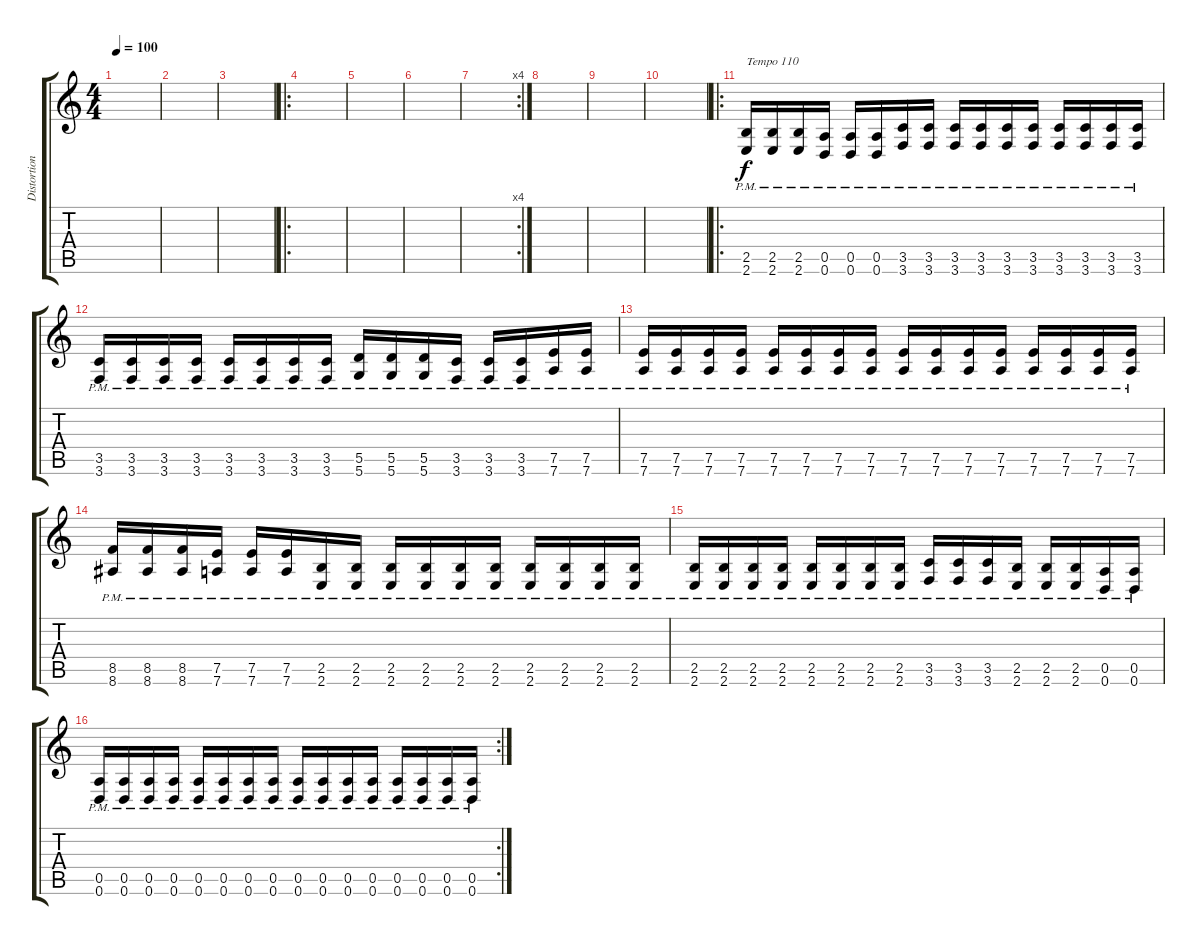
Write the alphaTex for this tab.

\track ("Distortion Guitar - Rhythm" "Distortion") {instrument distortionguitar}
\staff {score tabs}
\tuning (E4 B3 G3 D3 A2 D2) {hide}
\ts (4 4)
\tempo 100
\clef g2
\ks c
|
|
|
\ro
|
|
|
\rc 4
|
|
|
|
\ro
(2.5{pm} 2.6{pm}).16{txt "Tempo 110"} (2.5{pm} 2.6{pm}).16 (2.5{pm} 2.6{pm}).16 (0.5{pm} 0.6{pm}).16 (0.5{pm} 0.6{pm}).16 (0.5{pm} 0.6{pm}).16 (3.5{pm} 3.6{pm}).16 (3.5{pm} 3.6{pm}).16 (3.5{pm} 3.6{pm}).16 (3.5{pm} 3.6{pm}).16 (3.5{pm} 3.6{pm}).16 (3.5{pm} 3.6{pm}).16 (3.5{pm} 3.6{pm}).16 (3.5{pm} 3.6{pm}).16 (3.5{pm} 3.6{pm}).16 (3.5{pm} 3.6{pm}).16 |
(3.5{pm} 3.6{pm}).16 (3.5{pm} 3.6{pm}).16 (3.5{pm} 3.6{pm}).16 (3.5{pm} 3.6{pm}).16 (3.5{pm} 3.6{pm}).16 (3.5{pm} 3.6{pm}).16 (3.5{pm} 3.6{pm}).16 (3.5{pm} 3.6{pm}).16 (5.5{pm} 5.6{pm}).16 (5.5{pm} 5.6{pm}).16 (5.5{pm} 5.6{pm}).16 (3.5{pm} 3.6{pm}).16 (3.5{pm} 3.6{pm}).16 (3.5{pm} 3.6{pm}).16 (7.5{pm} 7.6{pm}).16 (7.5{pm} 7.6{pm}).16 |
(7.5{pm} 7.6{pm}).16 (7.5{pm} 7.6{pm}).16 (7.5{pm} 7.6{pm}).16 (7.5{pm} 7.6{pm}).16 (7.5{pm} 7.6{pm}).16 (7.5{pm} 7.6{pm}).16 (7.5{pm} 7.6{pm}).16 (7.5{pm} 7.6{pm}).16 (7.5{pm} 7.6{pm}).16 (7.5{pm} 7.6{pm}).16 (7.5{pm} 7.6{pm}).16 (7.5{pm} 7.6{pm}).16 (7.5{pm} 7.6{pm}).16 (7.5{pm} 7.6{pm}).16 (7.5{pm} 7.6{pm}).16 (7.5{pm} 7.6{pm}).16 |
(8.5{pm} 8.6{pm}).16 (8.5{pm} 8.6{pm}).16 (8.5{pm} 8.6{pm}).16 (7.5{pm} 7.6{pm}).16 (7.5{pm} 7.6{pm}).16 (7.5{pm} 7.6{pm}).16 (2.5{pm} 2.6{pm}).16 (2.5{pm} 2.6{pm}).16 (2.5{pm} 2.6{pm}).16 (2.5{pm} 2.6{pm}).16 (2.5{pm} 2.6{pm}).16 (2.5{pm} 2.6{pm}).16 (2.5{pm} 2.6{pm}).16 (2.5{pm} 2.6{pm}).16 (2.5{pm} 2.6{pm}).16 (2.5{pm} 2.6{pm}).16 |
(2.5{pm} 2.6{pm}).16 (2.5{pm} 2.6{pm}).16 (2.5{pm} 2.6{pm}).16 (2.5{pm} 2.6{pm}).16 (2.5{pm} 2.6{pm}).16 (2.5{pm} 2.6{pm}).16 (2.5{pm} 2.6{pm}).16 (2.5{pm} 2.6{pm}).16 (3.5{pm} 3.6{pm}).16 (3.5{pm} 3.6{pm}).16 (3.5{pm} 3.6{pm}).16 (2.5{pm} 2.6{pm}).16 (2.5{pm} 2.6{pm}).16 (2.5{pm} 2.6{pm}).16 (0.5{pm} 0.6{pm}).16 (0.5{pm} 0.6{pm}).16 |
\rc 2
(0.5{pm} 0.6{pm}).16 (0.5{pm} 0.6{pm}).16 (0.5{pm} 0.6{pm}).16 (0.5{pm} 0.6{pm}).16 (0.5{pm} 0.6{pm}).16 (0.5{pm} 0.6{pm}).16 (0.5{pm} 0.6{pm}).16 (0.5{pm} 0.6{pm}).16 (0.5{pm} 0.6{pm}).16 (0.5{pm} 0.6{pm}).16 (0.5{pm} 0.6{pm}).16 (0.5{pm} 0.6{pm}).16 (0.5{pm} 0.6{pm}).16 (0.5{pm} 0.6{pm}).16 (0.5{pm} 0.6{pm}).16 (0.5{pm} 0.6{pm}).16
